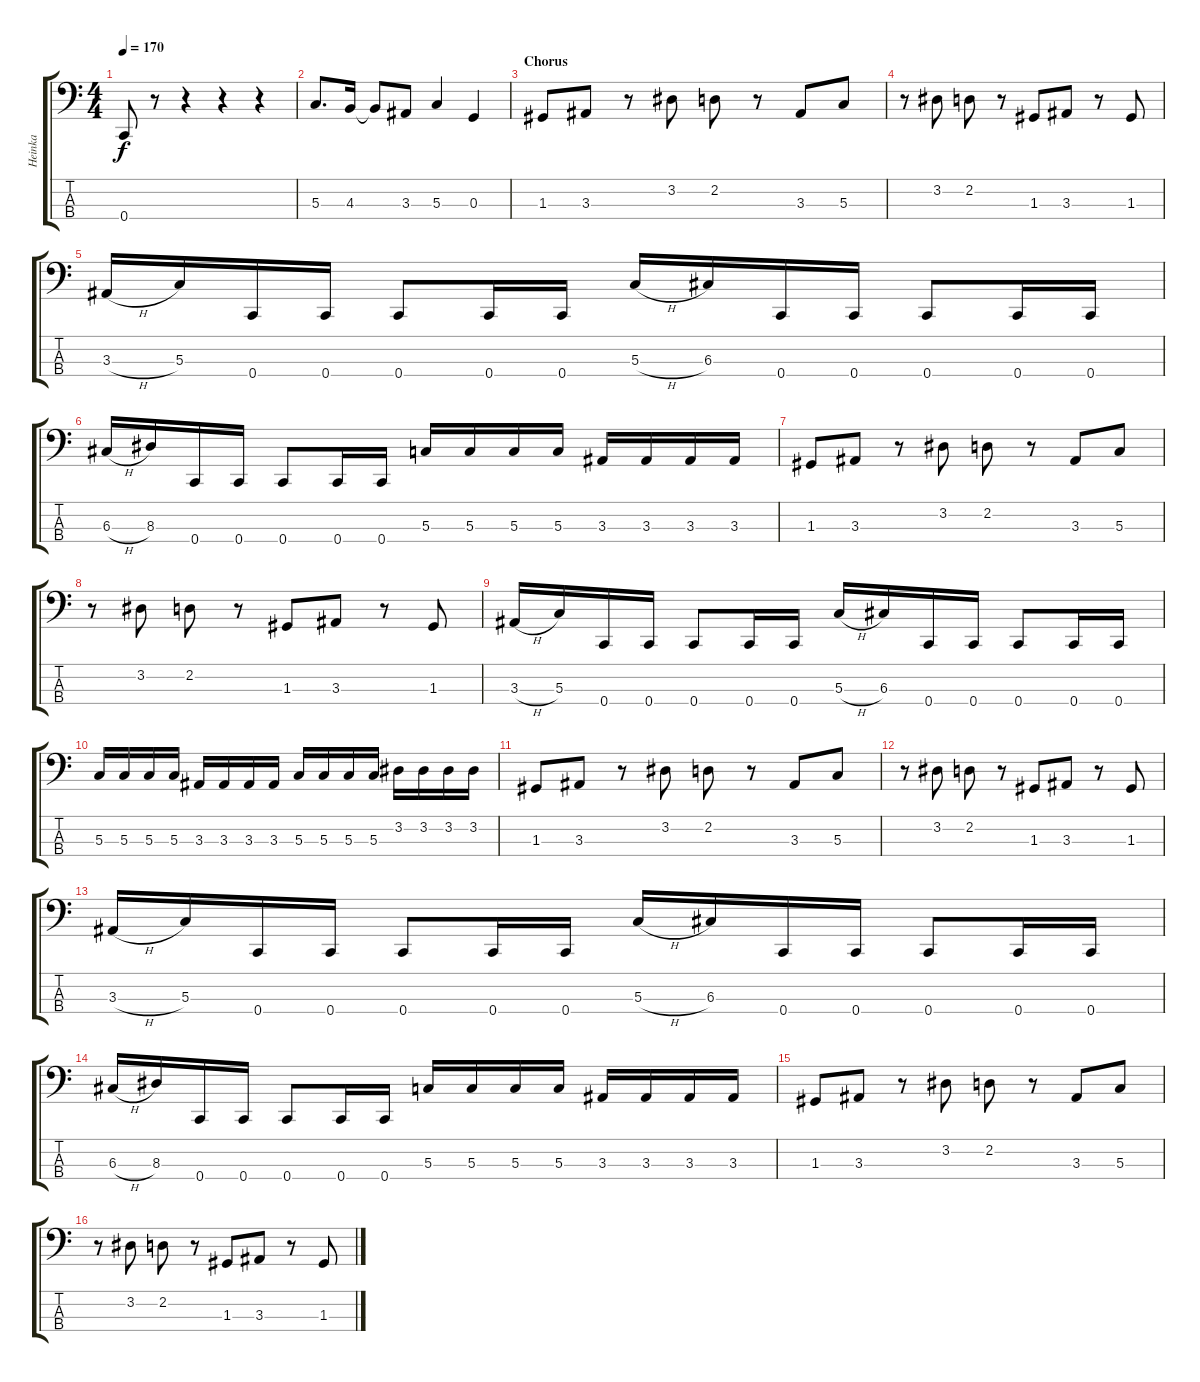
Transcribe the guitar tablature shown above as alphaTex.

\track ("Heinka" "Heinka") {instrument electricbasspick}
\staff {score tabs}
\tuning (F2 C2 G1 C1) {hide}
\ts (4 4)
\tempo 170
\clef f4
\ks c
0.4.8{dy f} r.8 r.4 r.4 r.4 |
5.3.8{d} 4.3.16 4.3{t}.8 3.3.8 5.3.4 0.3.4 |
\section ("" "Chorus")
1.3.8 3.3.8 r.8 3.2.8 2.2.8 r.8 3.3.8 5.3.8 |
r.8 3.2.8 2.2.8 r.8 1.3.8 3.3.8 r.8 1.3.8 |
3.3{h}.16 5.3.16 0.4.16 0.4.16 0.4.8 0.4.16 0.4.16 5.3{h}.16 6.3.16 0.4.16 0.4.16 0.4.8 0.4.16 0.4.16 |
6.3{h}.16 8.3.16 0.4.16 0.4.16 0.4.8 0.4.16 0.4.16 5.3.16 5.3.16 5.3.16 5.3.16 3.3.16 3.3.16 3.3.16 3.3.16 |
1.3.8 3.3.8 r.8 3.2.8 2.2.8 r.8 3.3.8 5.3.8 |
r.8 3.2.8 2.2.8 r.8 1.3.8 3.3.8 r.8 1.3.8 |
3.3{h}.16 5.3.16 0.4.16 0.4.16 0.4.8 0.4.16 0.4.16 5.3{h}.16 6.3.16 0.4.16 0.4.16 0.4.8 0.4.16 0.4.16 |
5.3.16 5.3.16 5.3.16 5.3.16 3.3.16 3.3.16 3.3.16 3.3.16 5.3.16 5.3.16 5.3.16 5.3.16 3.2.16 3.2.16 3.2.16 3.2.16 |
1.3.8 3.3.8 r.8 3.2.8 2.2.8 r.8 3.3.8 5.3.8 |
r.8 3.2.8 2.2.8 r.8 1.3.8 3.3.8 r.8 1.3.8 |
3.3{h}.16 5.3.16 0.4.16 0.4.16 0.4.8 0.4.16 0.4.16 5.3{h}.16 6.3.16 0.4.16 0.4.16 0.4.8 0.4.16 0.4.16 |
6.3{h}.16 8.3.16 0.4.16 0.4.16 0.4.8 0.4.16 0.4.16 5.3.16 5.3.16 5.3.16 5.3.16 3.3.16 3.3.16 3.3.16 3.3.16 |
1.3.8 3.3.8 r.8 3.2.8 2.2.8 r.8 3.3.8 5.3.8 |
r.8 3.2.8 2.2.8 r.8 1.3.8 3.3.8 r.8 1.3.8
